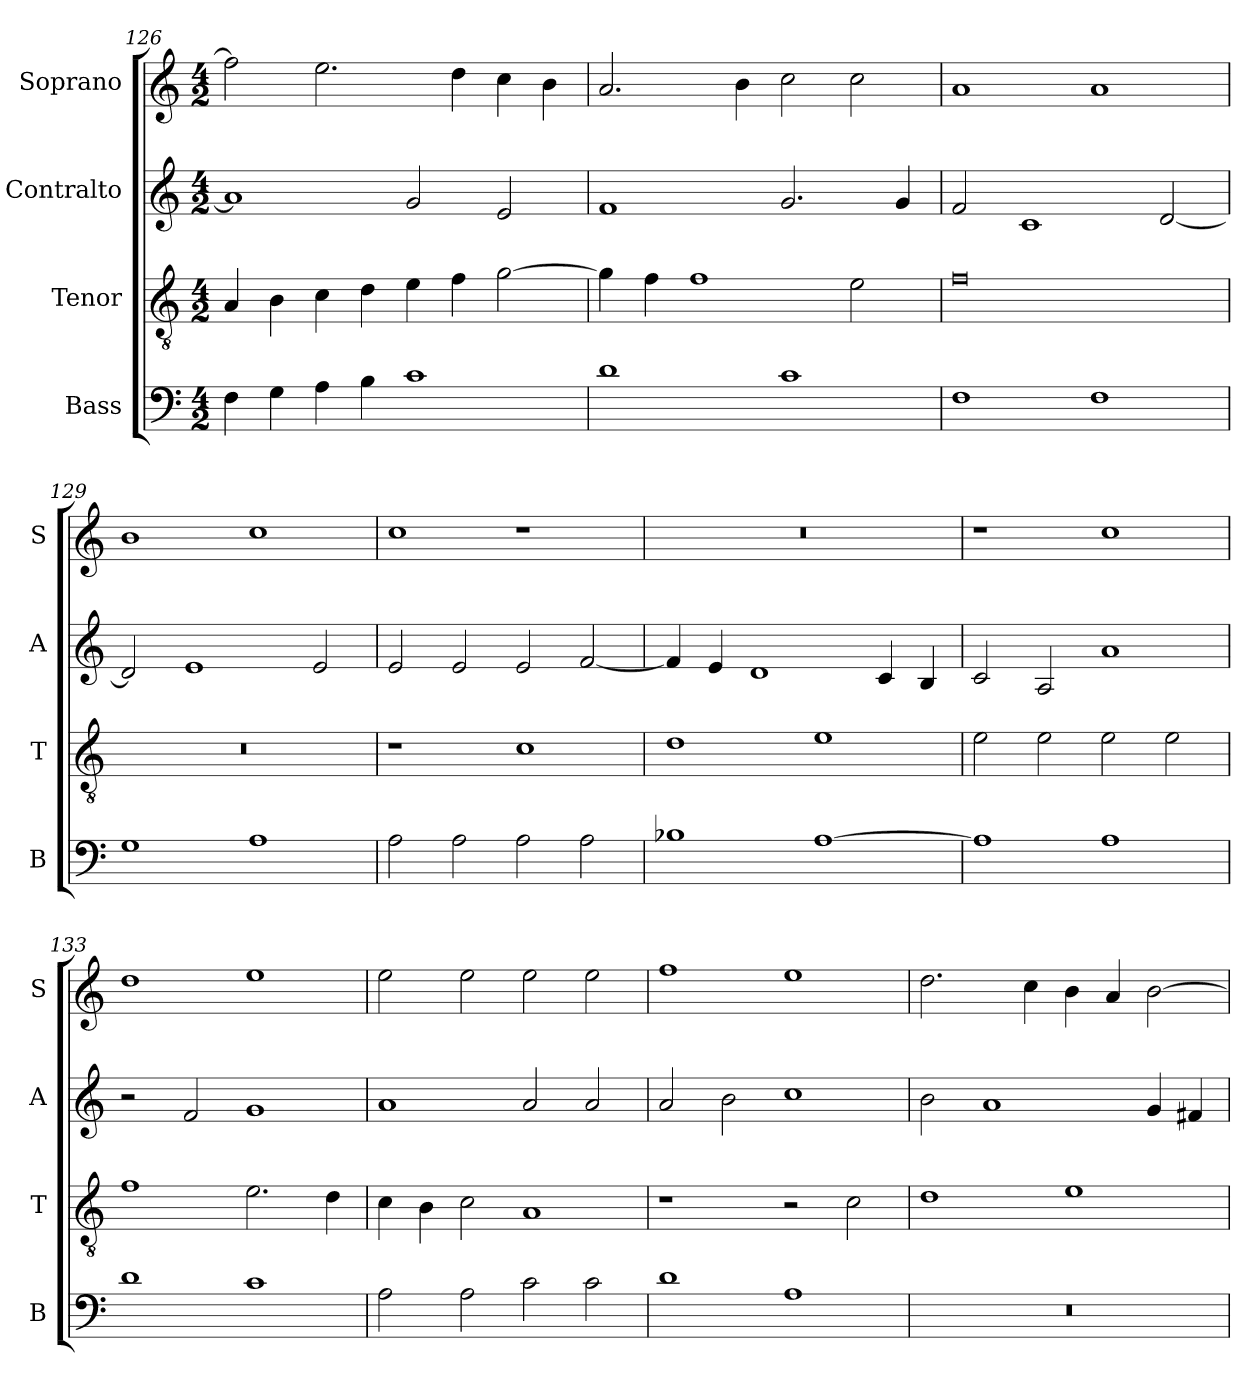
**kern	**kern	**kern	**kern
*part4	*part3	*part2	*part1
*staff4	*staff3	*staff2	*staff1
*I"Bass	*I"Tenor	*I"Contralto	*I"Soprano
*I'B	*I'T	*I'A	*I'S
*clefF4	*clefGv2	*clefG2	*clefG2
*k[]	*k[]	*k[]	*k[]
*D:dor	*D:dor	*D:dor	*D:dor
*M4/2	*M4/2	*M4/2	*M4/2
=126	=126	=126	=126
4F	4A	1a]	2ff]
4G	4B	.	.
4A	4c	.	2.ee
4B	4d	.	.
1c	4e	2g	.
.	4f	.	4dd
.	[2g	2e	4cc
.	.	.	4b
=127	=127	=127	=127
1d	4g]	1f	2.a
.	4f	.	.
.	1f	.	.
.	.	.	4b
1c	.	2.g	2cc
.	2e	.	2cc
.	.	4g	.
=128	=128	=128	=128
1F	0f	2f	1a
.	.	1c	.
1F	.	.	1a
.	.	[2d	.
=129	=129	=129	=129
1G	0r	2d]	1b
.	.	1e	.
1A	.	.	1cc
.	.	2e	.
=130	=130	=130	=130
2A	1r	2e	1cc
2A	.	2e	.
2A	1c	2e	1r
2A	.	[2f	.
=131	=131	=131	=131
1B-X	1d	4f]	0r
.	.	4e	.
.	.	1d	.
[1A	1e	.	.
.	.	4c	.
.	.	4B	.
=132	=132	=132	=132
1A]	2e	2c	1r
.	2e	2A	.
1A	2e	1a	1cc
.	2e	.	.
=133	=133	=133	=133
1d	1f	2r	1dd
.	.	2f	.
1c	2.e	1g	1ee
.	4d	.	.
=134	=134	=134	=134
2A	4c	1a	2ee
.	4B	.	.
2A	2c	.	2ee
2c	1A	2a	2ee
2c	.	2a	2ee
=135	=135	=135	=135
1d	1r	2a	1ff
.	.	2b	.
1A	2r	1cc	1ee
.	2c	.	.
=136	=136	=136	=136
0r	1d	2b	2.dd
.	.	1a	.
.	.	.	4cc
.	1e	.	4b
.	.	.	4a
.	.	4g	[2b
.	.	4f#X	.
=	=	=	=
*-	*-	*-	*-
